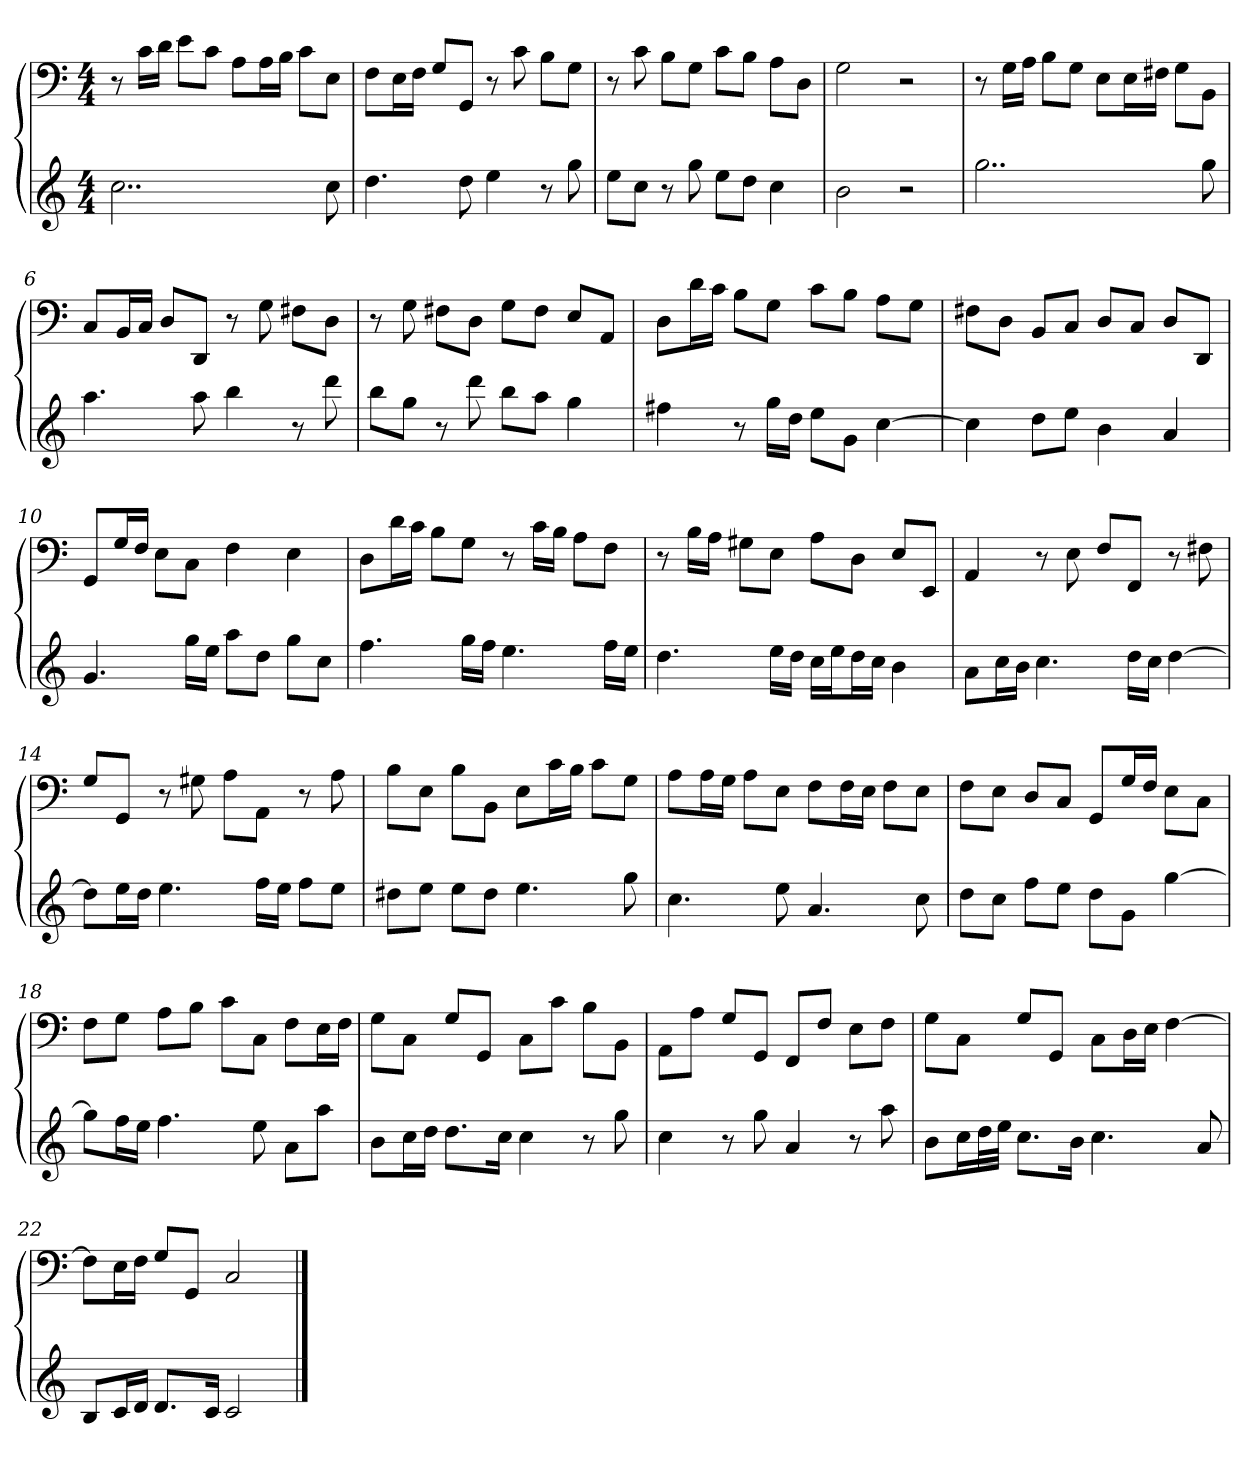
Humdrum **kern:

**kern	**kern
*part1	*part1
*staff2	*staff1
*k[]	*k[]
*C:	*C:
*M4/4	*M4/4
=1	=1
2..cc	8r
.	16cLL
.	16dJJ
.	8eL
.	8cJ
.	8AL
.	16AL
.	16BJJ
.	8cL
8cc	8EJ
=2	=2
4.dd	8FL
.	16EL
.	16FJJ
.	8GL
8dd	8GGJ
4ee	8r
.	8c
8r	8BL
8gg	8GJ
=3	=3
8eeL	8r
8ccJ	8c
8r	8BL
8gg	8GJ
8eeL	8cL
8ddJ	8BJ
4cc	8AL
.	8DJ
=4	=4
2b	2G
2r	2r
=5	=5
2..gg	8r
.	16GLL
.	16AJJ
.	8BL
.	8GJ
.	8EL
.	16EL
.	16F#XJJ
.	8GL
8gg	8BBJ
=6	=6
4.aa	8CL
.	16BBL
.	16CJJ
.	8DL
8aa	8DDJ
4bb	8r
.	8G
8r	8F#XL
8ddd	8DJ
=7	=7
8bbL	8r
8ggJ	8G
8r	8F#XL
8ddd	8DJ
8bbL	8GL
8aaJ	8F#J
4gg	8EL
.	8AAJ
=8	=8
4ff#X	8DL
.	16dL
.	16cJJ
8r	8BL
16ggLL	8GJ
16ddJJ	.
8eeL	8cL
8gJ	8BJ
[4cc	8AL
.	8GJ
=9	=9
4cc]	8F#XL
.	8DJ
8ddL	8BBL
8eeJ	8CJ
4b	8DL
.	8CJ
4a	8DL
.	8DDJ
=10	=10
4.g	8GGL
.	16GL
.	16FJJ
.	8EL
16ggLL	8CJ
16eeJJ	.
8aaL	4F
8ddJ	.
8ggL	4E
8ccJ	.
=11	=11
4.ff	8DL
.	16dL
.	16cJJ
.	8BL
16ggLL	8GJ
16ffJJ	.
4.ee	8r
.	16cLL
.	16BJJ
.	8AL
16ffLL	8FJ
16eeJJ	.
=12	=12
4.dd	8r
.	16BLL
.	16AJJ
.	8G#XL
16eeLL	8EJ
16ddJJ	.
16ccLL	8AL
16eeJ	.
16ddL	8DJ
16ccJJ	.
4b	8EL
.	8EEJ
=13	=13
8aL	4AA
16ccL	.
16bJJ	.
4.cc	8r
.	8E
.	8FL
16ddLL	8FFJ
16ccJJ	.
[4dd	8r
.	8F#X
=14	=14
8ddL]	8GL
16eeL	8GGJ
16ddJJ	.
4.ee	8r
.	8G#X
.	8AL
16ffLL	8AAJ
16eeJJ	.
8ffL	8r
8eeJ	8A
=15	=15
8dd#XL	8BL
8eeJ	8EJ
8eeL	8BL
8dd#J	8BBJ
4.ee	8EL
.	16cL
.	16BJJ
.	8cL
8gg	8GJ
=16	=16
4.cc	8AL
.	16AL
.	16GJJ
.	8AL
8ee	8EJ
4.a	8FL
.	16FL
.	16EJJ
.	8FL
8cc	8EJ
=17	=17
8ddL	8FL
8ccJ	8EJ
8ffL	8DL
8eeJ	8CJ
8ddL	8GGL
8gJ	16GL
.	16FJJ
[4gg	8EL
.	8CJ
=18	=18
8ggL]	8FL
16ffL	8GJ
16eeJJ	.
4.ff	8AL
.	8BJ
.	8cL
8ee	8CJ
8aL	8FL
8aaJ	16EL
.	16FJJ
=19	=19
8bL	8GL
16ccL	8CJ
16ddJJ	.
8.ddL	8GL
.	8GGJ
16ccJk	.
4cc	8CL
.	8cJ
8r	8BL
8gg	8BBJ
=20	=20
4cc	8AAL
.	8AJ
8r	8GL
8gg	8GGJ
4a	8FFL
.	8FJ
8r	8EL
8aa	8FJ
=21	=21
8bL	8GL
16ccL	8CJ
32ddL	.
32eeJJJ	.
8.ccL	8GL
.	8GGJ
16bJk	.
4.cc	8CL
.	16DL
.	16EJJ
.	[4F
8a	.
=22	=22
8BL	8FL]
16cL	16EL
16dJJ	16FJJ
8.dL	8GL
.	8GGJ
16cJk	.
2c	2C
==	==
*-	*-
